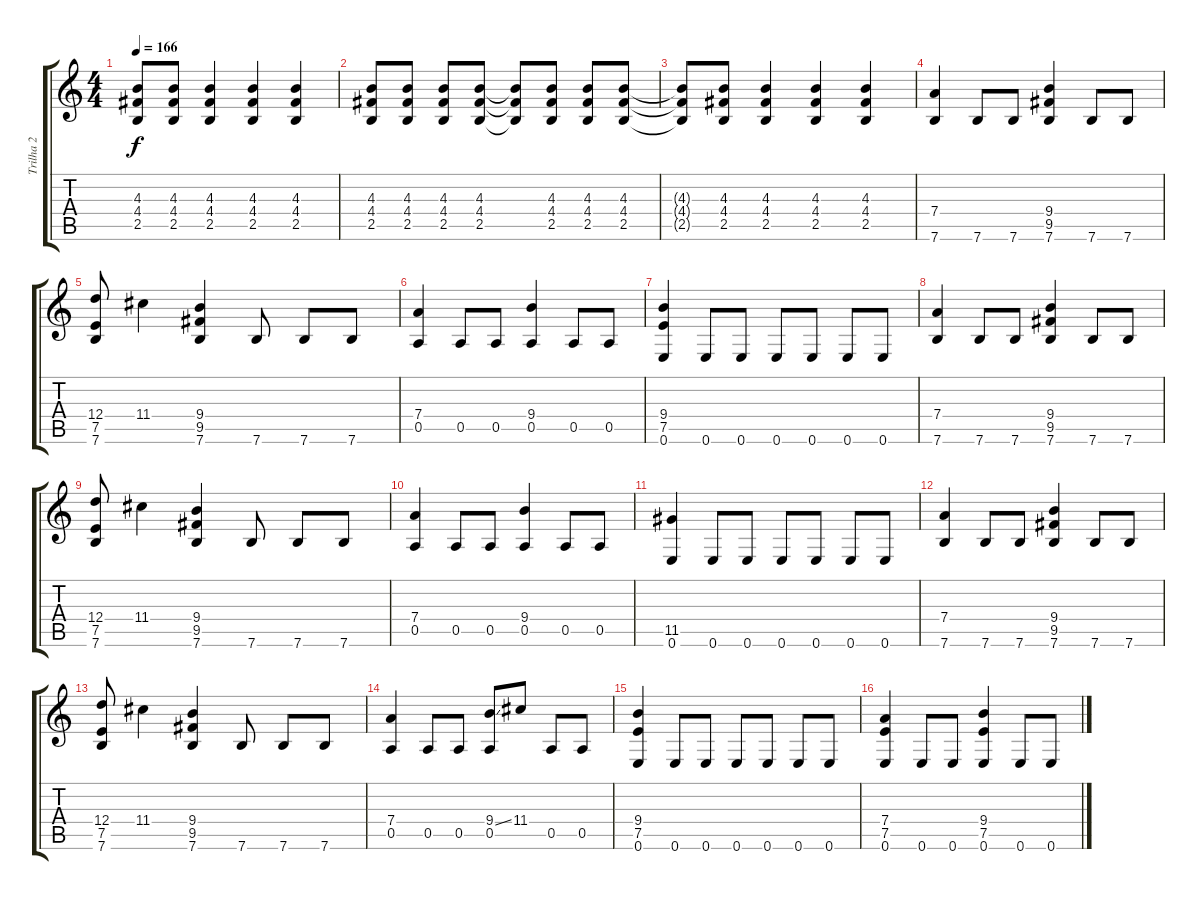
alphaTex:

\track ("Trilha 2" "Trilha 2") {instrument distortionguitar}
\staff {score tabs}
\tuning (E4 B3 G3 D3 A2 E2) {hide}
\ts (4 4)
\tempo 166
\clef g2
\ks c
(4.3{t} 4.4{t} 2.5{t}).8{dy f} (4.3 4.4 2.5).8 (4.3 4.4 2.5).4 (4.3 4.4 2.5).4 (4.3 4.4 2.5).4 |
(4.3 4.4 2.5).8 (4.3 4.4 2.5).8 (4.3 4.4 2.5).8 (4.3 4.4 2.5).8 (4.3{t} 4.4{t} 2.5{t}).8 (4.3 4.4 2.5).8 (4.3 4.4 2.5).8 (4.3 4.4 2.5).8 |
(4.3{t} 4.4{t} 2.5{t}).8 (4.3 4.4 2.5).8 (4.3 4.4 2.5).4 (4.3 4.4 2.5).4 (4.3 4.4 2.5).4 |
(7.4 7.6).4 7.6.8 7.6.8 (9.4 9.5 7.6).4 7.6.8 7.6.8 |
(12.4 7.5 7.6).8 11.4.4 (9.4 9.5 7.6).4 7.6.8 7.6.8 7.6.8 |
(7.4 0.5).4 0.5.8 0.5.8 (9.4 0.5).4 0.5.8 0.5.8 |
(9.4 7.5 0.6).4 0.6.8 0.6.8 0.6.8 0.6.8 0.6.8 0.6.8 |
(7.4 7.6).4 7.6.8 7.6.8 (9.4 9.5 7.6).4 7.6.8 7.6.8 |
(12.4 7.5 7.6).8 11.4.4 (9.4 9.5 7.6).4 7.6.8 7.6.8 7.6.8 |
(7.4 0.5).4 0.5.8 0.5.8 (9.4 0.5).4 0.5.8 0.5.8 |
(11.5 0.6).4 0.6.8 0.6.8 0.6.8 0.6.8 0.6.8 0.6.8 |
(7.4 7.6).4 7.6.8 7.6.8 (9.4 9.5 7.6).4 7.6.8 7.6.8 |
(12.4 7.5 7.6).8 11.4.4 (9.4 9.5 7.6).4 7.6.8 7.6.8 7.6.8 |
(7.4 0.5).4 0.5.8 0.5.8 (9.4{ss} 0.5).8 11.4.8 0.5.8 0.5.8 |
(9.4 7.5 0.6).4 0.6.8 0.6.8 0.6.8 0.6.8 0.6.8 0.6.8 |
(7.4 7.5 0.6).4 0.6.8 0.6.8 (9.4 7.5 0.6).4 0.6.8 0.6.8
